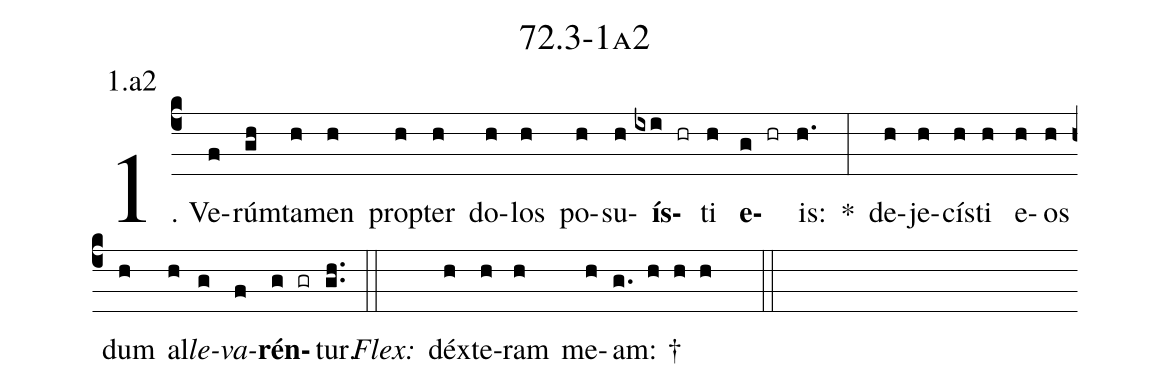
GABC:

name: 72.3-1a2;
annotation: 1.a2;
%%
(c4)1. Ve(f)rúm(gh)ta(h)men(h) prop(h)ter(h) do(h)los(h) po(h)su(h)<b>ís</b>(ixi hr)ti(h) <b>e</b>(g hr)is:(h.) *(:) de(h)je(h)cís(h)ti(h) e(h)os(h) dum(h) al(h)<i>le</i>(g)<i>va</i>(f)<b>rén</b>(g gr)tur.(gh..) (::)
<i>Flex:</i>()  déx(h)te(h)ram(h) me(h)am: †(g. h h h  ::)

%E(h) u(h) o(g) u(f) a(g) e.(gh..) (::)
